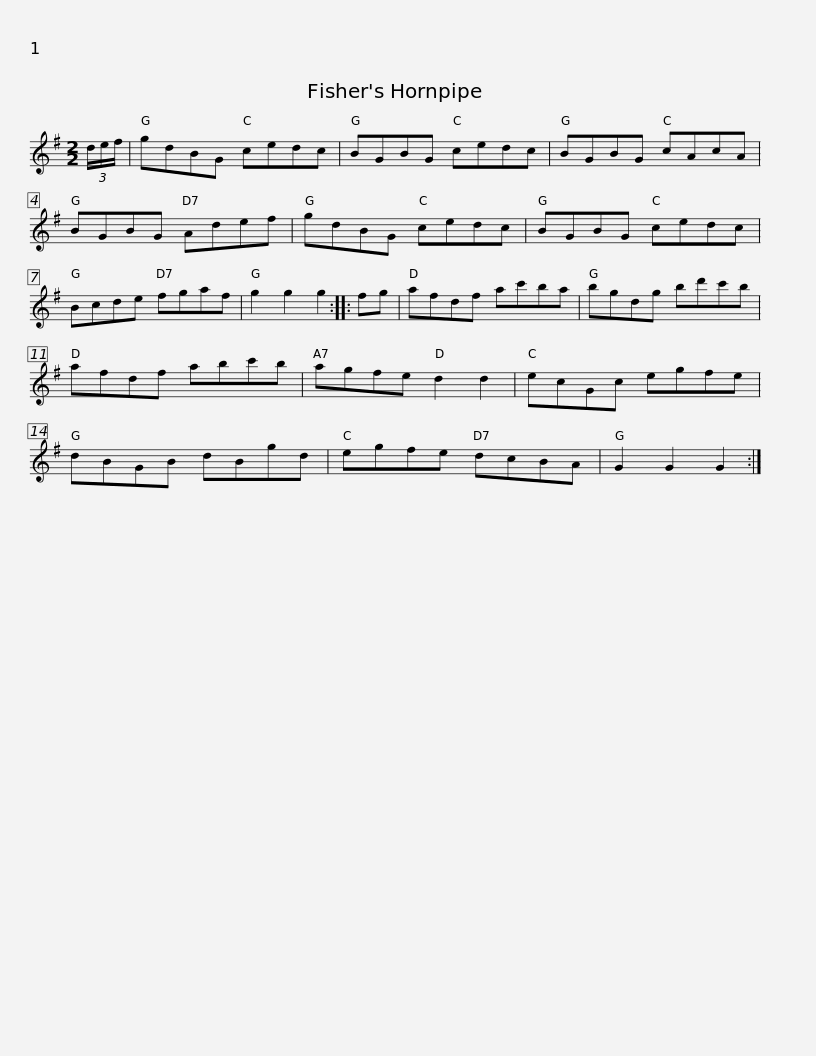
X:1
L:1/8
M:2/2
I:linebreak $
K:G
V:1 treble
V:1
 (3d/e/f/ | gdBG cedc | BGBG cedc | BGBG cAcA | BGBG Adef | %5
 gdBG cedc |$ BGBG cedc | Bcde fgaf | g2 g2 g2 :: fg | %10
 afdf ac'ba | bgdg bd'c'b |$ afdf abc'b | agfe d2 d2 | ecGc egfe | %15
 dBGB dBgd | egfe dcBA | G2 G2 G2 :| %18
